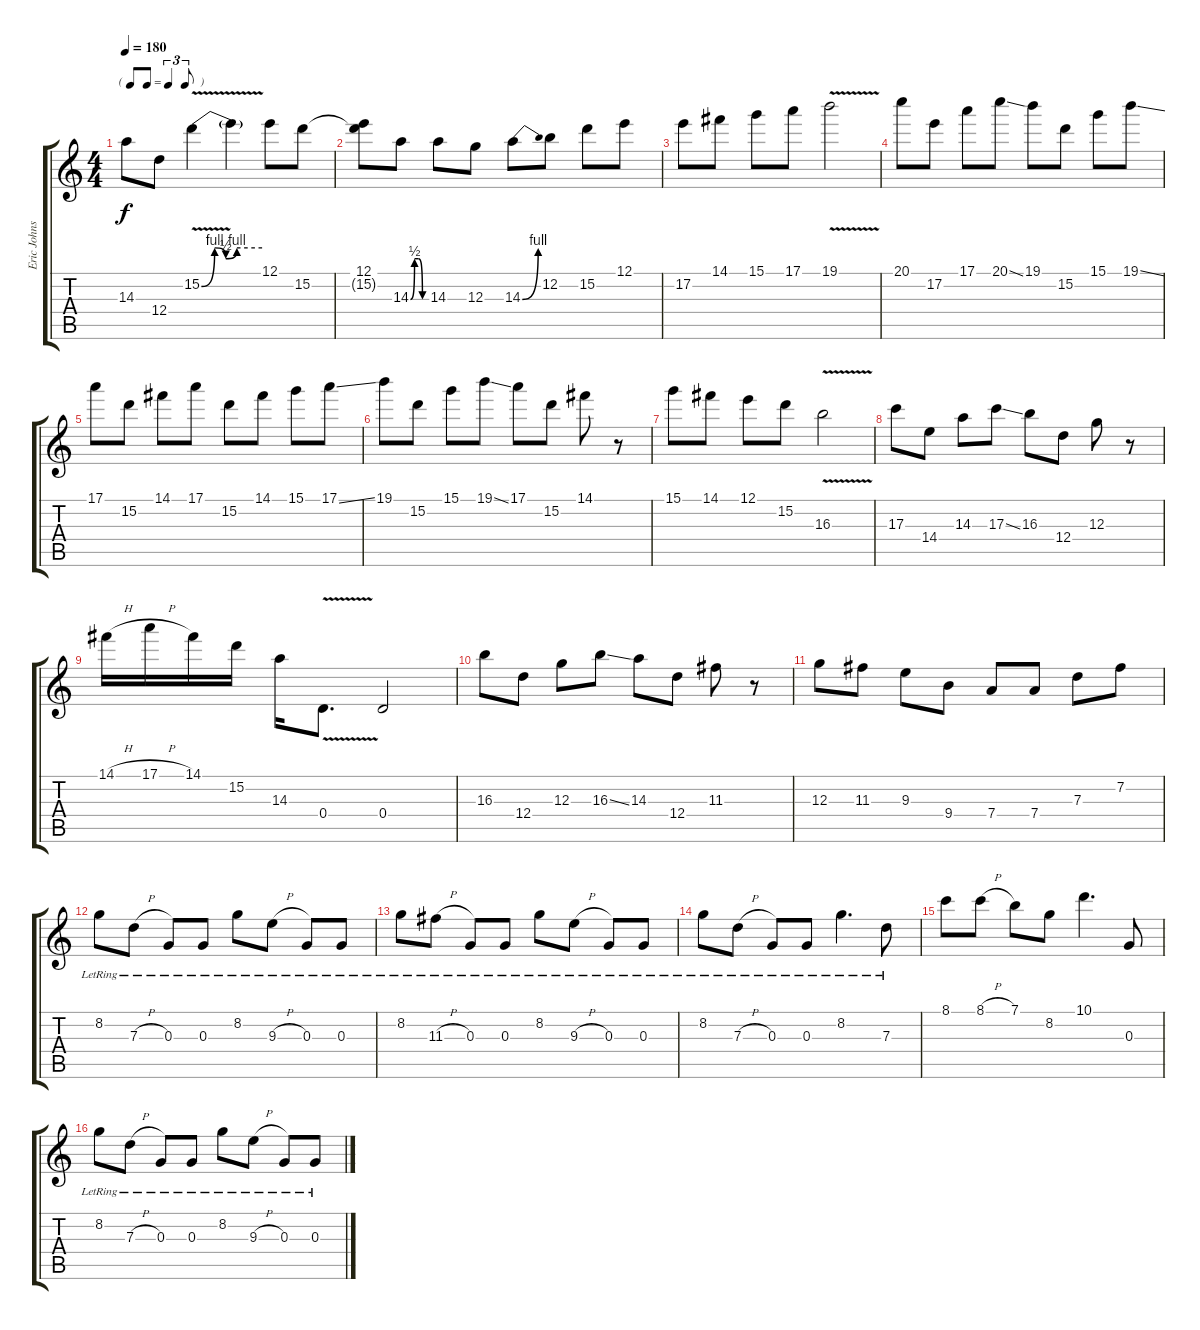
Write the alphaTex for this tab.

\track ("Eric Johnson" "Eric Johns") {instrument distortionguitar}
\staff {score tabs}
\tuning (E4 B3 G3 D3 A2 E2) {hide}
\ts (4 4)
\tf triplet8th
\tempo 180
\clef g2
\ks c
14.3.8{dy f} 12.4.8 15.2{be (custom 0 0 13 4 24 2 35 4 60 4) v}.4 15.2{t}.4 12.1.8 15.2.8 |
(12.1 15.2{t}).8 14.3{be (custom 0 0 15 2 30 2 45 0 60 0)}.8 14.3.8 12.3.8 14.3{be (bend 0 0 60 4)}.8 12.2.8 15.2.8 12.1.8 |
17.2.8 14.1.8 15.1.8 17.1.8 19.1{v}.2 |
20.1.8 17.2.8 17.1.8 20.1{ss}.8 19.1.8 15.2.8 15.1.8 19.1{ss}.8 |
17.1.8 15.2.8 14.1.8 17.1.8 15.2.8 14.1.8 15.1.8 17.1{ss}.8 |
19.1.8 15.2.8 15.1.8 19.1{ss}.8 17.1.8 15.2.8 14.1.8 r.8 |
15.1.8 14.1.8 12.1.8 15.2.8 16.3{v}.2 |
17.3.8 14.4.8 14.3.8 17.3{ss}.8 16.3.8 12.4.8 12.3.8 r.8 |
14.1{h}.16 17.1{h}.16 14.1.16 15.2.16 14.3.16 0.4{v}.8{d} 0.4.2 |
16.3.8 12.4.8 12.3.8 16.3{ss}.8 14.3.8 12.4.8 11.3.8 r.8 |
12.3.8 11.3.8 9.3.8 9.4.8 7.4.8 7.4.8 7.3.8 7.2.8 |
8.2{lr}.8 7.3{h lr}.8 0.3{lr}.8 0.3{lr}.8 8.2{lr}.8 9.3{h lr}.8 0.3{lr}.8 0.3{lr}.8 |
8.2{lr}.8 11.3{h lr}.8 0.3{lr}.8 0.3{lr}.8 8.2{lr}.8 9.3{h lr}.8 0.3{lr}.8 0.3{lr}.8 |
8.2{lr}.8 7.3{h lr}.8 0.3{lr}.8 0.3{lr}.8 8.2{lr}.4{d} 7.3{lr}.8 |
8.1.8 8.1{h}.8 7.1.8 8.2.8 10.1.4{d} 0.3.8 |
8.2{lr}.8 7.3{h lr}.8 0.3{lr}.8 0.3{lr}.8 8.2{lr}.8 9.3{h lr}.8 0.3{lr}.8 0.3{lr}.8
